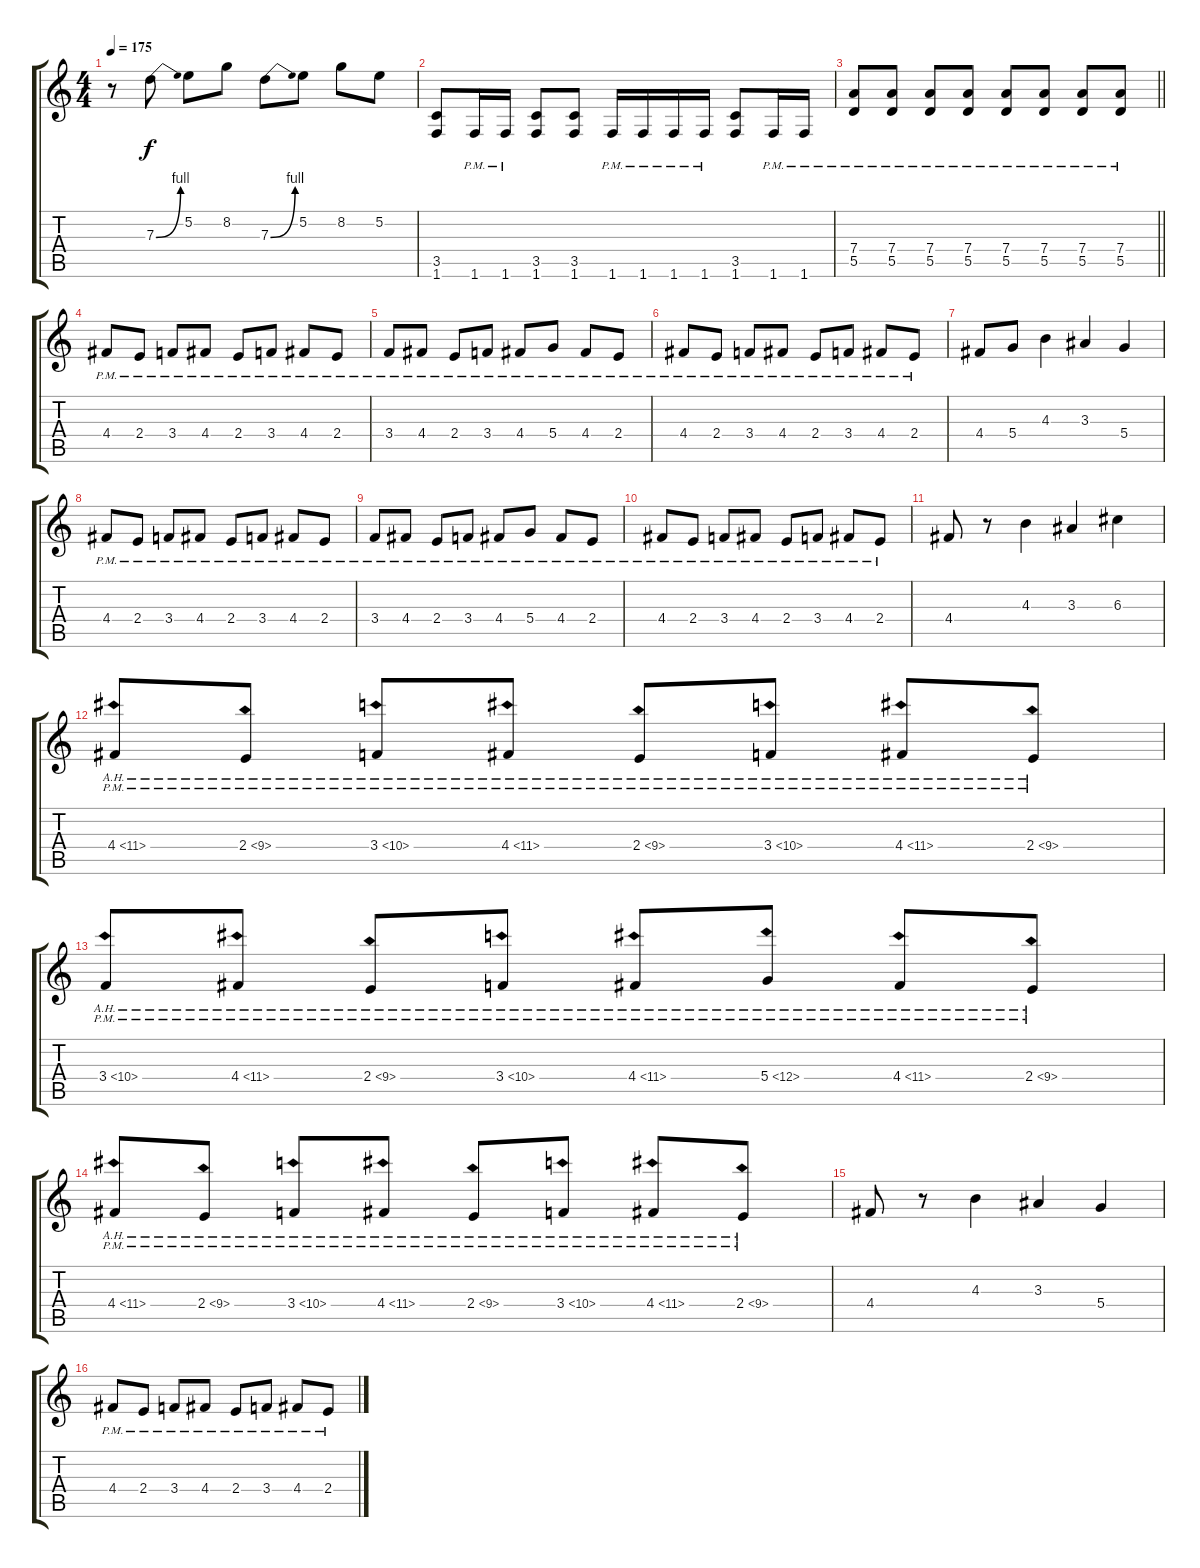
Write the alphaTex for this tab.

\track "" {instrument distortionguitar}
\staff {score tabs}
\tuning (E4 B3 G3 D3 A2 E2) {hide}
\ts (4 4)
\tempo 175
\clef g2
\ks c
r.8{dy f} 7.3{be (bend 0 0 60 4)}.8 5.2.8 8.2.8 7.3{be (bend 0 0 60 4)}.8 5.2.8 8.2.8 5.2.8 |
(3.5 1.6).8 1.6{pm}.16 1.6{pm}.16 (3.5 1.6).8 (3.5 1.6).8 1.6{pm}.16 1.6{pm}.16 1.6{pm}.16 1.6{pm}.16 (3.5 1.6).8 1.6{pm}.16 1.6{pm}.16 |
\barLineRight lightlight
(7.4{pm} 5.5{pm}).8 (7.4{pm} 5.5{pm}).8 (7.4{pm} 5.5{pm}).8 (7.4{pm} 5.5{pm}).8 (7.4{pm} 5.5{pm}).8 (7.4{pm} 5.5{pm}).8 (7.4{pm} 5.5{pm}).8 (7.4{pm} 5.5{pm}).8 |
4.4{pm}.8 2.4{pm}.8 3.4{pm}.8 4.4{pm}.8 2.4{pm}.8 3.4{pm}.8 4.4{pm}.8 2.4{pm}.8 |
3.4{pm}.8 4.4{pm}.8 2.4{pm}.8 3.4{pm}.8 4.4{pm}.8 5.4{pm}.8 4.4{pm}.8 2.4{pm}.8 |
4.4{pm}.8 2.4{pm}.8 3.4{pm}.8 4.4{pm}.8 2.4{pm}.8 3.4{pm}.8 4.4{pm}.8 2.4{pm}.8 |
4.4.8 5.4.8 4.3.4 3.3.4 5.4.4 |
4.4{pm}.8 2.4{pm}.8 3.4{pm}.8 4.4{pm}.8 2.4{pm}.8 3.4{pm}.8 4.4{pm}.8 2.4{pm}.8 |
3.4{pm}.8 4.4{pm}.8 2.4{pm}.8 3.4{pm}.8 4.4{pm}.8 5.4{pm}.8 4.4{pm}.8 2.4{pm}.8 |
4.4{pm}.8 2.4{pm}.8 3.4{pm}.8 4.4{pm}.8 2.4{pm}.8 3.4{pm}.8 4.4{pm}.8 2.4{pm}.8 |
4.4.8 r.8 4.3.4 3.3.4 6.3.4 |
4.4{ah 7 pm}.8 2.4{ah 7 pm}.8 3.4{ah 7 pm}.8 4.4{ah 7 pm}.8 2.4{ah 7 pm}.8 3.4{ah 7 pm}.8 4.4{ah 7 pm}.8 2.4{ah 7 pm}.8 |
3.4{ah 7 pm}.8 4.4{ah 7 pm}.8 2.4{ah 7 pm}.8 3.4{ah 7 pm}.8 4.4{ah 7 pm}.8 5.4{ah 7 pm}.8 4.4{ah 7 pm}.8 2.4{ah 7 pm}.8 |
4.4{ah 7 pm}.8 2.4{ah 7 pm}.8 3.4{ah 7 pm}.8 4.4{ah 7 pm}.8 2.4{ah 7 pm}.8 3.4{ah 7 pm}.8 4.4{ah 7 pm}.8 2.4{ah 7 pm}.8 |
4.4.8 r.8 4.3.4 3.3.4 5.4.4 |
4.4{pm}.8 2.4{pm}.8 3.4{pm}.8 4.4{pm}.8 2.4{pm}.8 3.4{pm}.8 4.4{pm}.8 2.4{pm}.8
